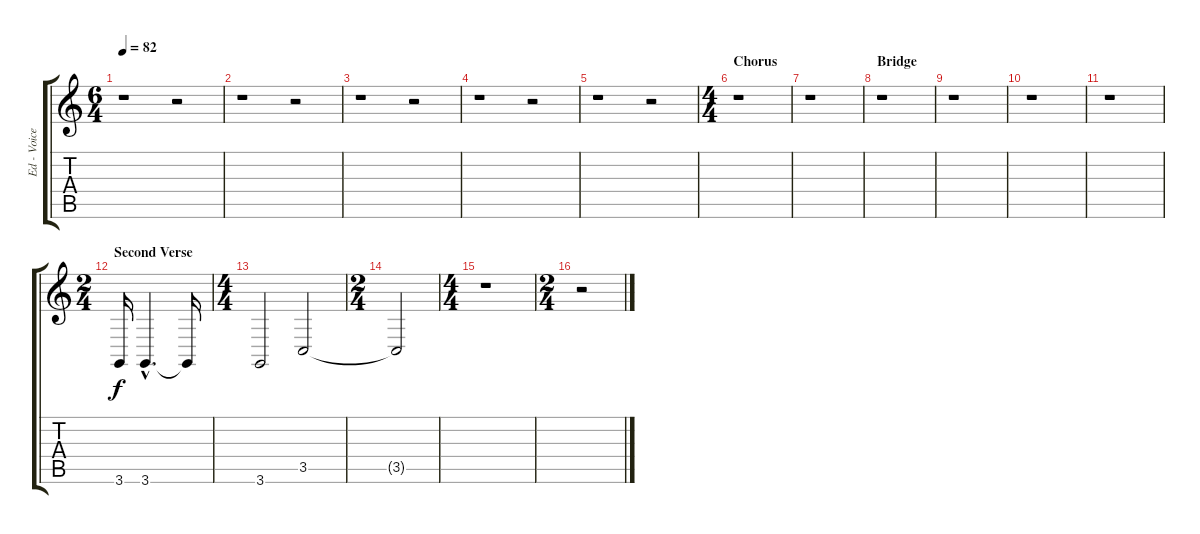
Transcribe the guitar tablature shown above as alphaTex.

\track ("Ed - Voice" "Ed - Voice") {instrument flute}
\staff {score tabs}
\tuning (E4 B3 G3 D3 A2 E2) {hide}
\ts (6 4)
\tempo 82
\clef g2
\ks c
r.1{dy f} r.2 |
r.1 r.2 |
r.1 r.2 |
r.1 r.2 |
r.1 r.2 |
\ts (4 4)
\section ("" "Chorus")
r.1 |
r.1 |
\section ("" "Bridge")
r.1 |
r.1 |
r.1 |
r.1 |
\ts (2 4)
\section ("" "Second Verse")
3.6.16 3.6{hac}.4{d} 3.6{t}.16 |
\ts (4 4)
3.6.2 3.5.2 |
\ts (2 4)
3.5{t}.2 |
\ts (4 4)
r.1 |
\ts (2 4)
r.2
